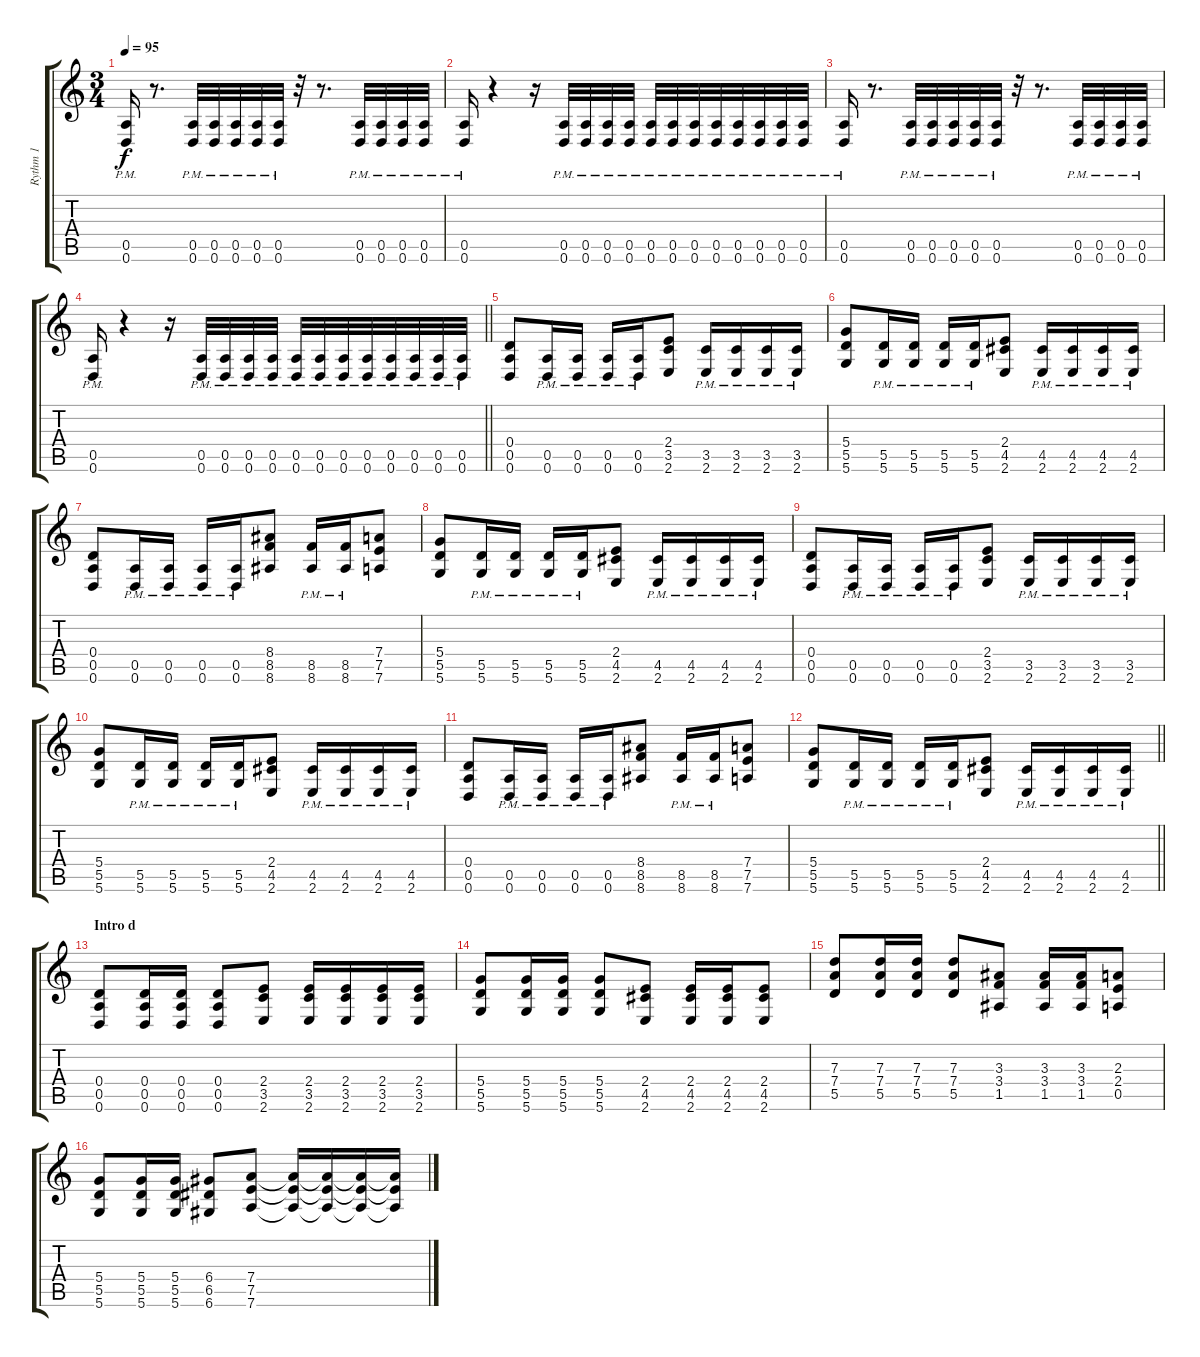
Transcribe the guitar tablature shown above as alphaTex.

\track ("Rythm 1" "Rythm 1") {instrument distortionguitar}
\staff {score tabs}
\tuning (E4 B3 G3 D3 A2 D2) {hide}
\ts (3 4)
\tempo 95
\clef g2
\ks c
(0.5{pm} 0.6{pm}).16{dy f} r.8{d} (0.5{pm} 0.6{pm}).32 (0.5{pm} 0.6{pm}).32 (0.5{pm} 0.6{pm}).32 (0.5{pm} 0.6{pm}).32 (0.5{pm} 0.6{pm}).32 r.32 r.8{d} (0.5{pm} 0.6{pm}).32 (0.5{pm} 0.6{pm}).32 (0.5{pm} 0.6{pm}).32 (0.5{pm} 0.6{pm}).32 |
(0.5{pm} 0.6{pm}).16 r.4 r.16 (0.5 0.6{pm}).32 (0.5 0.6{pm}).32 (0.5 0.6{pm}).32 (0.5 0.6{pm}).32 (0.5 0.6{pm}).32 (0.5 0.6{pm}).32 (0.5 0.6{pm}).32 (0.5 0.6{pm}).32 (0.5 0.6{pm}).32 (0.5 0.6{pm}).32 (0.5 0.6{pm}).32 (0.5 0.6{pm}).32 |
(0.5{pm} 0.6{pm}).16 r.8{d} (0.5{pm} 0.6{pm}).32 (0.5{pm} 0.6{pm}).32 (0.5{pm} 0.6{pm}).32 (0.5{pm} 0.6{pm}).32 (0.5{pm} 0.6{pm}).32 r.32 r.8{d} (0.5{pm} 0.6{pm}).32 (0.5{pm} 0.6{pm}).32 (0.5{pm} 0.6{pm}).32 (0.5{pm} 0.6{pm}).32 |
\barLineRight lightlight
(0.5{pm} 0.6{pm}).16 r.4 r.16 (0.5 0.6{pm}).32 (0.5 0.6{pm}).32 (0.5 0.6{pm}).32 (0.5 0.6{pm}).32 (0.5 0.6{pm}).32 (0.5 0.6{pm}).32 (0.5 0.6{pm}).32 (0.5 0.6{pm}).32 (0.5 0.6{pm}).32 (0.5 0.6{pm}).32 (0.5 0.6{pm}).32 (0.5 0.6{pm}).32 |
(0.4 0.5 0.6).8{volume 14} (0.5{pm} 0.6{pm}).16 (0.5{pm} 0.6{pm}).16 (0.5{pm} 0.6{pm}).16 (0.5{pm} 0.6{pm}).16 (2.4 3.5 2.6).8 (3.5{pm} 2.6{pm}).16 (3.5{pm} 2.6{pm}).16 (3.5{pm} 2.6{pm}).16 (3.5{pm} 2.6{pm}).16 |
(5.4 5.5 5.6).8 (5.5{pm} 5.6{pm}).16 (5.5{pm} 5.6{pm}).16 (5.5{pm} 5.6{pm}).16 (5.5{pm} 5.6{pm}).16 (2.4 4.5 2.6).8 (4.5{pm} 2.6{pm}).16 (4.5{pm} 2.6{pm}).16 (4.5{pm} 2.6{pm}).16 (4.5{pm} 2.6{pm}).16 |
(0.4 0.5 0.6).8 (0.5{pm} 0.6{pm}).16 (0.5{pm} 0.6{pm}).16 (0.5{pm} 0.6{pm}).16 (0.5{pm} 0.6{pm}).16 (8.4 8.5 8.6).8 (8.5{pm} 8.6{pm}).16 (8.5{pm} 8.6{pm}).16 (7.4 7.5 7.6).8 |
(5.4 5.5 5.6).8 (5.5{pm} 5.6{pm}).16 (5.5{pm} 5.6{pm}).16 (5.5{pm} 5.6{pm}).16 (5.5{pm} 5.6{pm}).16 (2.4 4.5 2.6).8 (4.5{pm} 2.6{pm}).16 (4.5{pm} 2.6{pm}).16 (4.5{pm} 2.6{pm}).16 (4.5{pm} 2.6{pm}).16 |
(0.4 0.5 0.6).8 (0.5{pm} 0.6{pm}).16 (0.5{pm} 0.6{pm}).16 (0.5{pm} 0.6{pm}).16 (0.5{pm} 0.6{pm}).16 (2.4 3.5 2.6).8 (3.5{pm} 2.6{pm}).16 (3.5{pm} 2.6{pm}).16 (3.5{pm} 2.6{pm}).16 (3.5{pm} 2.6{pm}).16 |
(5.4 5.5 5.6).8 (5.5{pm} 5.6{pm}).16 (5.5{pm} 5.6{pm}).16 (5.5{pm} 5.6{pm}).16 (5.5{pm} 5.6{pm}).16 (2.4 4.5 2.6).8 (4.5{pm} 2.6{pm}).16 (4.5{pm} 2.6{pm}).16 (4.5{pm} 2.6{pm}).16 (4.5{pm} 2.6{pm}).16 |
(0.4 0.5 0.6).8 (0.5{pm} 0.6{pm}).16 (0.5{pm} 0.6{pm}).16 (0.5{pm} 0.6{pm}).16 (0.5{pm} 0.6{pm}).16 (8.4 8.5 8.6).8 (8.5{pm} 8.6{pm}).16 (8.5{pm} 8.6{pm}).16 (7.4 7.5 7.6).8 |
\barLineRight lightlight
(5.4 5.5 5.6).8 (5.5{pm} 5.6{pm}).16 (5.5{pm} 5.6{pm}).16 (5.5{pm} 5.6{pm}).16 (5.5{pm} 5.6{pm}).16 (2.4 4.5 2.6).8 (4.5{pm} 2.6{pm}).16 (4.5{pm} 2.6{pm}).16 (4.5{pm} 2.6{pm}).16 (4.5{pm} 2.6{pm}).16 |
\section ("" "Intro d")
(0.4 0.5 0.6).8 (0.4 0.5 0.6).16 (0.4 0.5 0.6).16 (0.4 0.5 0.6).8 (2.4 3.5 2.6).8 (2.4 3.5 2.6).16 (2.4 3.5 2.6).16 (2.4 3.5 2.6).16 (2.4 3.5 2.6).16 |
(5.4 5.5 5.6).8 (5.4 5.5 5.6).16 (5.4 5.5 5.6).16 (5.4 5.5 5.6).8 (2.4 4.5 2.6).8 (2.4 4.5 2.6).16 (2.4 4.5 2.6).16 (2.4 4.5 2.6).8 |
(7.3 7.4 5.5).8 (7.3 7.4 5.5).16 (7.3 7.4 5.5).16 (7.3 7.4 5.5).8 (3.3 3.4 1.5).8 (3.3 3.4 1.5).16 (3.3 3.4 1.5).16 (2.3 2.4 0.5).8 |
(5.4 5.5 5.6).8 (5.4 5.5 5.6).16 (5.4 5.5 5.6).16 (6.4 6.5 6.6).8 (7.4 7.5 7.6).8 (7.4{t} 7.5{t} 7.6{t}).16 (7.4{t} 7.5{t} 7.6{t}).16 (7.4{t} 7.5{t} 7.6{t}).16 (7.4{t} 7.5{t} 7.6{t}).16
